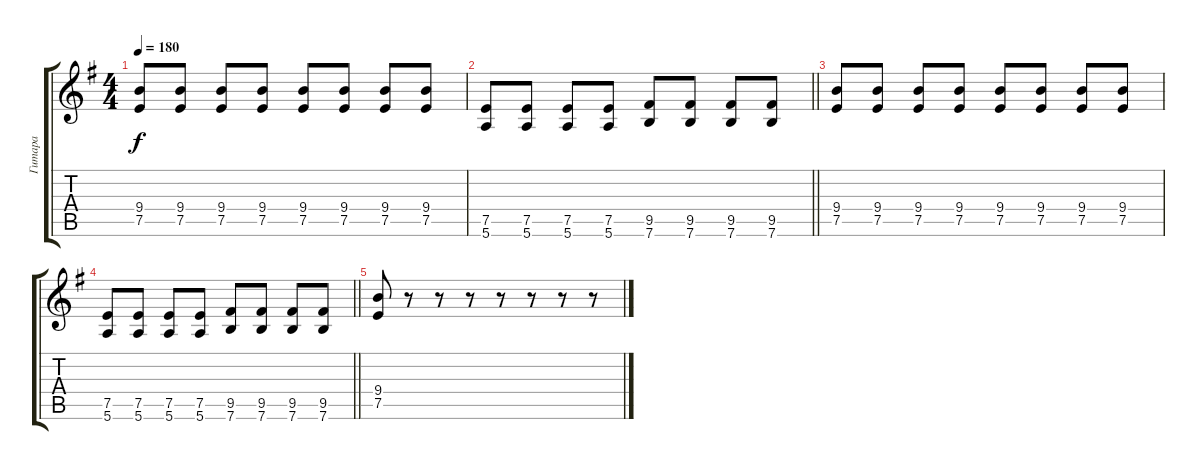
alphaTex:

\track ("Гитара" "Гитара") {instrument distortionguitar}
\staff {score tabs}
\tuning (E4 B3 G3 D3 A2 E2) {hide}
\ts (4 4)
\tempo 180
\clef g2
\ks g
(9.4 7.5).8{dy f} (9.4 7.5).8 (9.4 7.5).8 (9.4 7.5).8 (9.4 7.5).8 (9.4 7.5).8 (9.4 7.5).8 (9.4 7.5).8 |
\barLineRight lightlight
(7.5 5.6).8 (7.5 5.6).8 (7.5 5.6).8 (7.5 5.6).8 (9.5 7.6).8 (9.5 7.6).8 (9.5 7.6).8 (9.5 7.6).8 |
\section ("" "")
(9.4 7.5).8 (9.4 7.5).8 (9.4 7.5).8 (9.4 7.5).8 (9.4 7.5).8 (9.4 7.5).8 (9.4 7.5).8 (9.4 7.5).8 |
\barLineRight lightlight
(7.5 5.6).8 (7.5 5.6).8 (7.5 5.6).8 (7.5 5.6).8 (9.5 7.6).8 (9.5 7.6).8 (9.5 7.6).8 (9.5 7.6).8 |
(9.4 7.5).8 r.8 r.8 r.8 r.8 r.8 r.8 r.8
